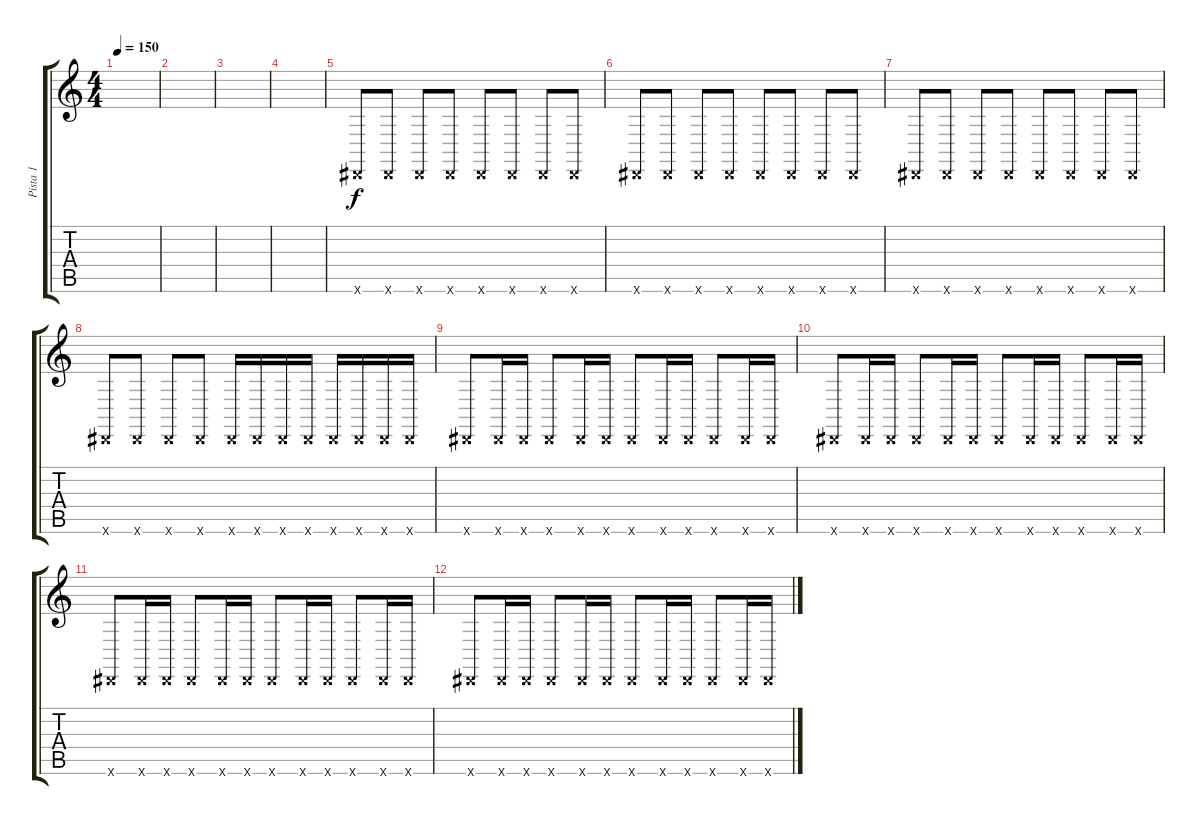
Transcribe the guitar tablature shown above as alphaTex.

\track ("Pista 1" "Pista 1") {instrument lead2sawtooth}
\staff {score tabs}
\tuning (Eb4 Bb3 Gb3 Db3 Ab2 Eb2) {hide}
\ts (4 4)
\tempo 150
\clef g2
\ks c
|
|
|
|
0.6{x}.8 0.6{x}.8 0.6{x}.8 0.6{x}.8 0.6{x}.8 0.6{x}.8 0.6{x}.8 0.6{x}.8 |
0.6{x}.8 0.6{x}.8 0.6{x}.8 0.6{x}.8 0.6{x}.8 0.6{x}.8 0.6{x}.8 0.6{x}.8 |
0.6{x}.8 0.6{x}.8 0.6{x}.8 0.6{x}.8 0.6{x}.8 0.6{x}.8 0.6{x}.8 0.6{x}.8 |
0.6{x}.8 0.6{x}.8 0.6{x}.8 0.6{x}.8 0.6{x}.16 0.6{x}.16 0.6{x}.16 0.6{x}.16 0.6{x}.16 0.6{x}.16 0.6{x}.16 0.6{x}.16 |
0.6{x}.8 0.6{x}.16 0.6{x}.16 0.6{x}.8 0.6{x}.16 0.6{x}.16 0.6{x}.8 0.6{x}.16 0.6{x}.16 0.6{x}.8 0.6{x}.16 0.6{x}.16 |
0.6{x}.8 0.6{x}.16 0.6{x}.16 0.6{x}.8 0.6{x}.16 0.6{x}.16 0.6{x}.8 0.6{x}.16 0.6{x}.16 0.6{x}.8 0.6{x}.16 0.6{x}.16 |
0.6{x}.8 0.6{x}.16 0.6{x}.16 0.6{x}.8 0.6{x}.16 0.6{x}.16 0.6{x}.8 0.6{x}.16 0.6{x}.16 0.6{x}.8 0.6{x}.16 0.6{x}.16 |
0.6{x}.8 0.6{x}.16 0.6{x}.16 0.6{x}.8 0.6{x}.16 0.6{x}.16 0.6{x}.8 0.6{x}.16 0.6{x}.16 0.6{x}.8 0.6{x}.16 0.6{x}.16
